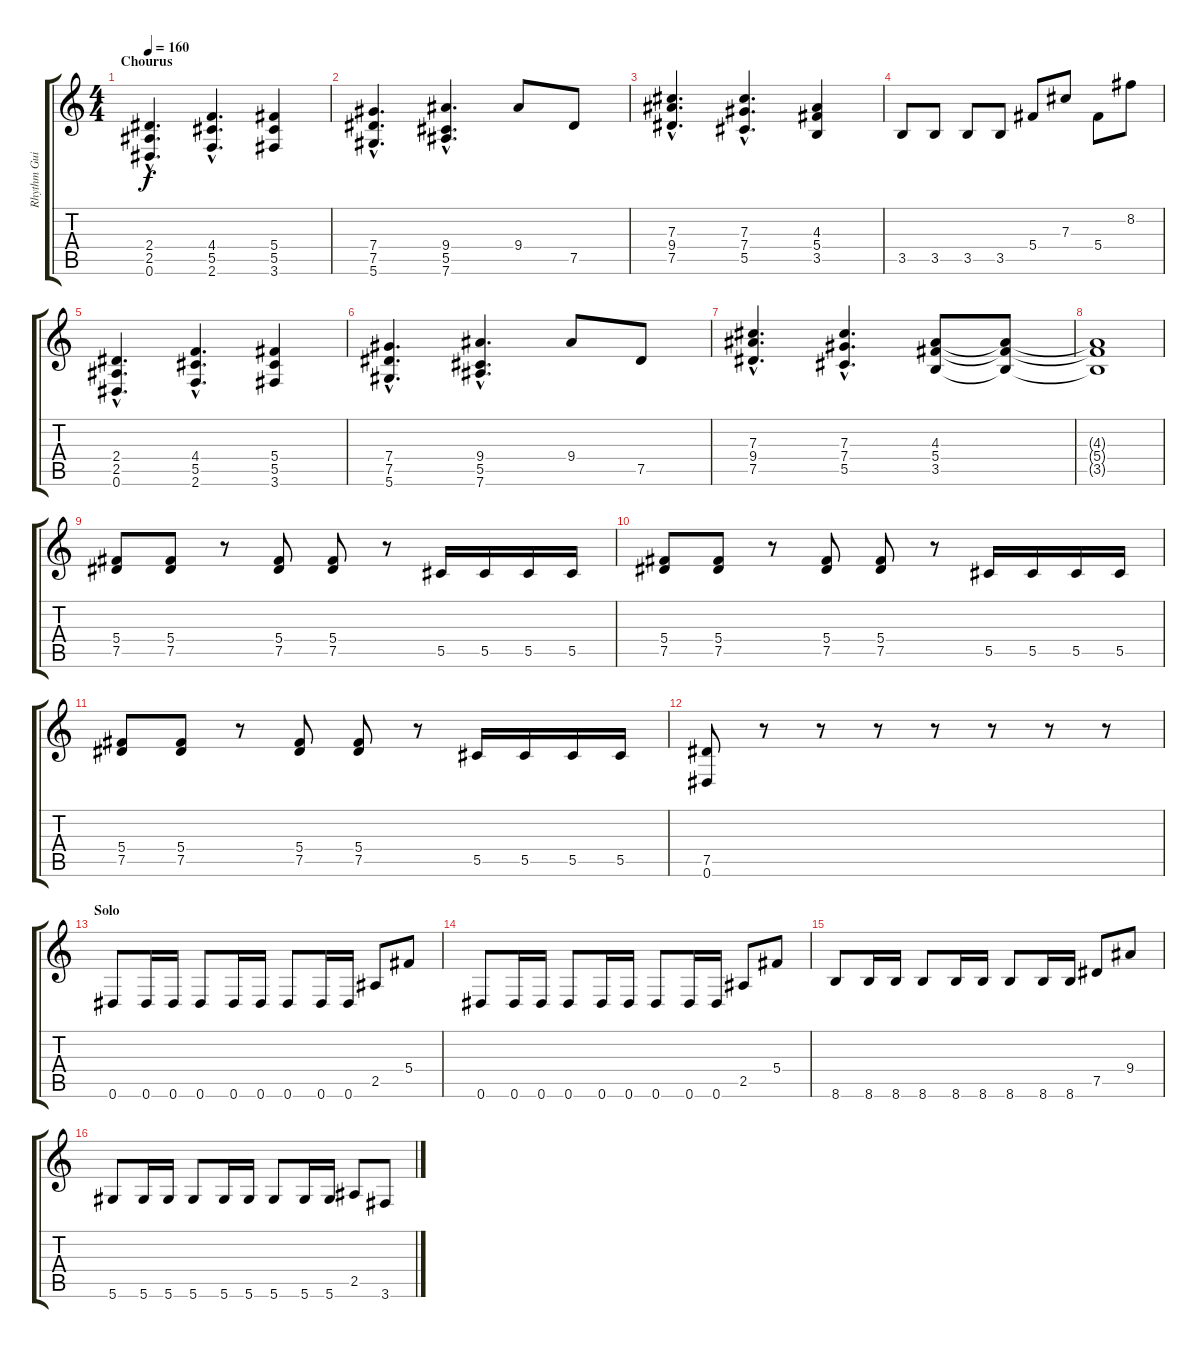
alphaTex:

\track ("Rhythm Guitar II" "Rhythm Gui") {instrument distortionguitar}
\staff {score tabs}
\tuning (Eb4 Bb3 Gb3 Db3 Ab2 Eb2) {hide}
\ts (4 4)
\section ("" "Chourus")
\tempo 160
\clef g2
\ks c
(2.4{hac} 2.5{hac} 0.6{hac}).4{d dy f} (4.4{hac} 5.5{hac} 2.6{hac}).4{d} (5.4 5.5 3.6).4 |
(7.4{hac} 7.5{hac} 5.6{hac}).4{d} (9.4{hac} 5.5{hac} 7.6{hac}).4{d} 9.4.8 7.5.8 |
(7.3{hac} 9.4{hac} 7.5{hac}).4{d} (7.3{hac} 7.4{hac} 5.5{hac}).4{d} (4.3 5.4 3.5).4 |
3.5.8 3.5.8 3.5.8 3.5.8 5.4.8 7.3.8 5.4.8 8.2.8 |
(2.4{hac} 2.5{hac} 0.6{hac}).4{d} (4.4{hac} 5.5{hac} 2.6{hac}).4{d} (5.4 5.5 3.6).4 |
(7.4{hac} 7.5{hac} 5.6{hac}).4{d} (9.4{hac} 5.5{hac} 7.6{hac}).4{d} 9.4.8 7.5.8 |
(7.3{hac} 9.4{hac} 7.5{hac}).4{d} (7.3{hac} 7.4{hac} 5.5{hac}).4{d} (4.3 5.4 3.5).8 (4.3{t} 5.4{t} 3.5{t}).8 |
(4.3{t} 5.4{t} 3.5{t}).1 |
(5.4 7.5).8 (5.4 7.5).8 r.8 (5.4 7.5).8 (5.4 7.5).8 r.8 5.5.16 5.5.16 5.5.16 5.5.16 |
(5.4 7.5).8 (5.4 7.5).8 r.8 (5.4 7.5).8 (5.4 7.5).8 r.8 5.5.16 5.5.16 5.5.16 5.5.16 |
(5.4 7.5).8 (5.4 7.5).8 r.8 (5.4 7.5).8 (5.4 7.5).8 r.8 5.5.16 5.5.16 5.5.16 5.5.16 |
(7.5 0.6).8 r.8 r.8 r.8 r.8 r.8 r.8 r.8 |
\section ("" "Solo")
0.6.8 0.6.16 0.6.16 0.6.8 0.6.16 0.6.16 0.6.8 0.6.16 0.6.16 2.5.8 5.4.8 |
0.6.8 0.6.16 0.6.16 0.6.8 0.6.16 0.6.16 0.6.8 0.6.16 0.6.16 2.5.8 5.4.8 |
8.6.8 8.6.16 8.6.16 8.6.8 8.6.16 8.6.16 8.6.8 8.6.16 8.6.16 7.5.8 9.4.8 |
5.6.8 5.6.16 5.6.16 5.6.8 5.6.16 5.6.16 5.6.8 5.6.16 5.6.16 2.5.8 3.6.8
